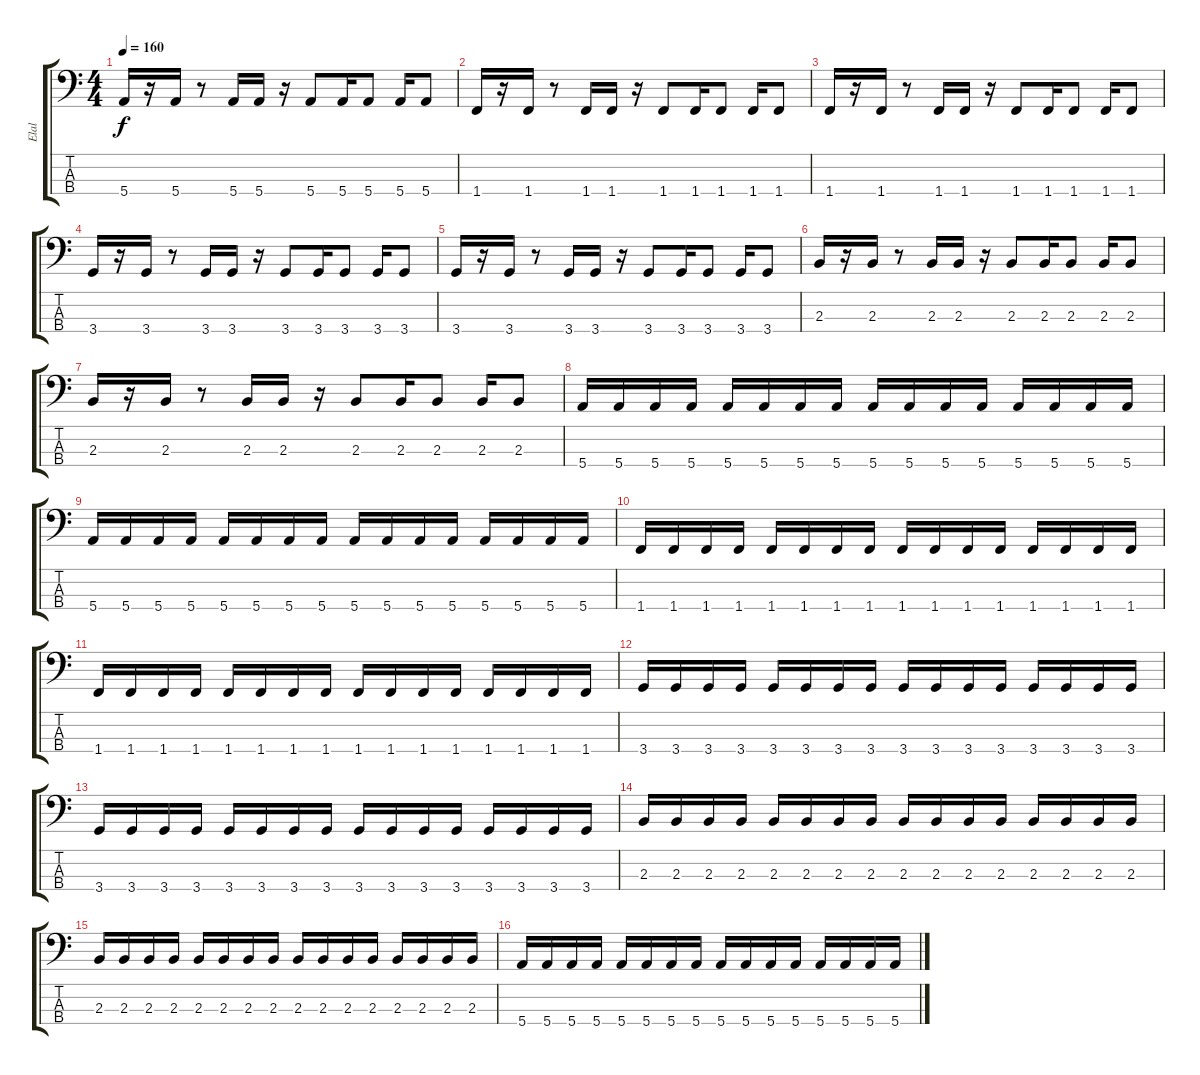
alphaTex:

\track ("Elal" "Elal") {instrument electricbassfinger}
\staff {score tabs}
\tuning (G2 D2 A1 E1) {hide}
\ts (4 4)
\tempo 160
\clef f4
\ks c
5.4.16{dy f} r.16 5.4.16 r.8 5.4.16 5.4.16 r.16 5.4.8 5.4.16 5.4.8 5.4.16 5.4.8 |
1.4.16 r.16 1.4.16 r.8 1.4.16 1.4.16 r.16 1.4.8 1.4.16 1.4.8 1.4.16 1.4.8 |
1.4.16 r.16 1.4.16 r.8 1.4.16 1.4.16 r.16 1.4.8 1.4.16 1.4.8 1.4.16 1.4.8 |
3.4.16 r.16 3.4.16 r.8 3.4.16 3.4.16 r.16 3.4.8 3.4.16 3.4.8 3.4.16 3.4.8 |
3.4.16 r.16 3.4.16 r.8 3.4.16 3.4.16 r.16 3.4.8 3.4.16 3.4.8 3.4.16 3.4.8 |
2.3.16 r.16 2.3.16 r.8 2.3.16 2.3.16 r.16 2.3.8 2.3.16 2.3.8 2.3.16 2.3.8 |
2.3.16 r.16 2.3.16 r.8 2.3.16 2.3.16 r.16 2.3.8 2.3.16 2.3.8 2.3.16 2.3.8 |
5.4.16 5.4.16 5.4.16 5.4.16 5.4.16 5.4.16 5.4.16 5.4.16 5.4.16 5.4.16 5.4.16 5.4.16 5.4.16 5.4.16 5.4.16 5.4.16 |
5.4.16 5.4.16 5.4.16 5.4.16 5.4.16 5.4.16 5.4.16 5.4.16 5.4.16 5.4.16 5.4.16 5.4.16 5.4.16 5.4.16 5.4.16 5.4.16 |
1.4.16 1.4.16 1.4.16 1.4.16 1.4.16 1.4.16 1.4.16 1.4.16 1.4.16 1.4.16 1.4.16 1.4.16 1.4.16 1.4.16 1.4.16 1.4.16 |
1.4.16 1.4.16 1.4.16 1.4.16 1.4.16 1.4.16 1.4.16 1.4.16 1.4.16 1.4.16 1.4.16 1.4.16 1.4.16 1.4.16 1.4.16 1.4.16 |
3.4.16 3.4.16 3.4.16 3.4.16 3.4.16 3.4.16 3.4.16 3.4.16 3.4.16 3.4.16 3.4.16 3.4.16 3.4.16 3.4.16 3.4.16 3.4.16 |
3.4.16 3.4.16 3.4.16 3.4.16 3.4.16 3.4.16 3.4.16 3.4.16 3.4.16 3.4.16 3.4.16 3.4.16 3.4.16 3.4.16 3.4.16 3.4.16 |
2.3.16 2.3.16 2.3.16 2.3.16 2.3.16 2.3.16 2.3.16 2.3.16 2.3.16 2.3.16 2.3.16 2.3.16 2.3.16 2.3.16 2.3.16 2.3.16 |
2.3.16 2.3.16 2.3.16 2.3.16 2.3.16 2.3.16 2.3.16 2.3.16 2.3.16 2.3.16 2.3.16 2.3.16 2.3.16 2.3.16 2.3.16 2.3.16 |
5.4.16 5.4.16 5.4.16 5.4.16 5.4.16 5.4.16 5.4.16 5.4.16 5.4.16 5.4.16 5.4.16 5.4.16 5.4.16 5.4.16 5.4.16 5.4.16
